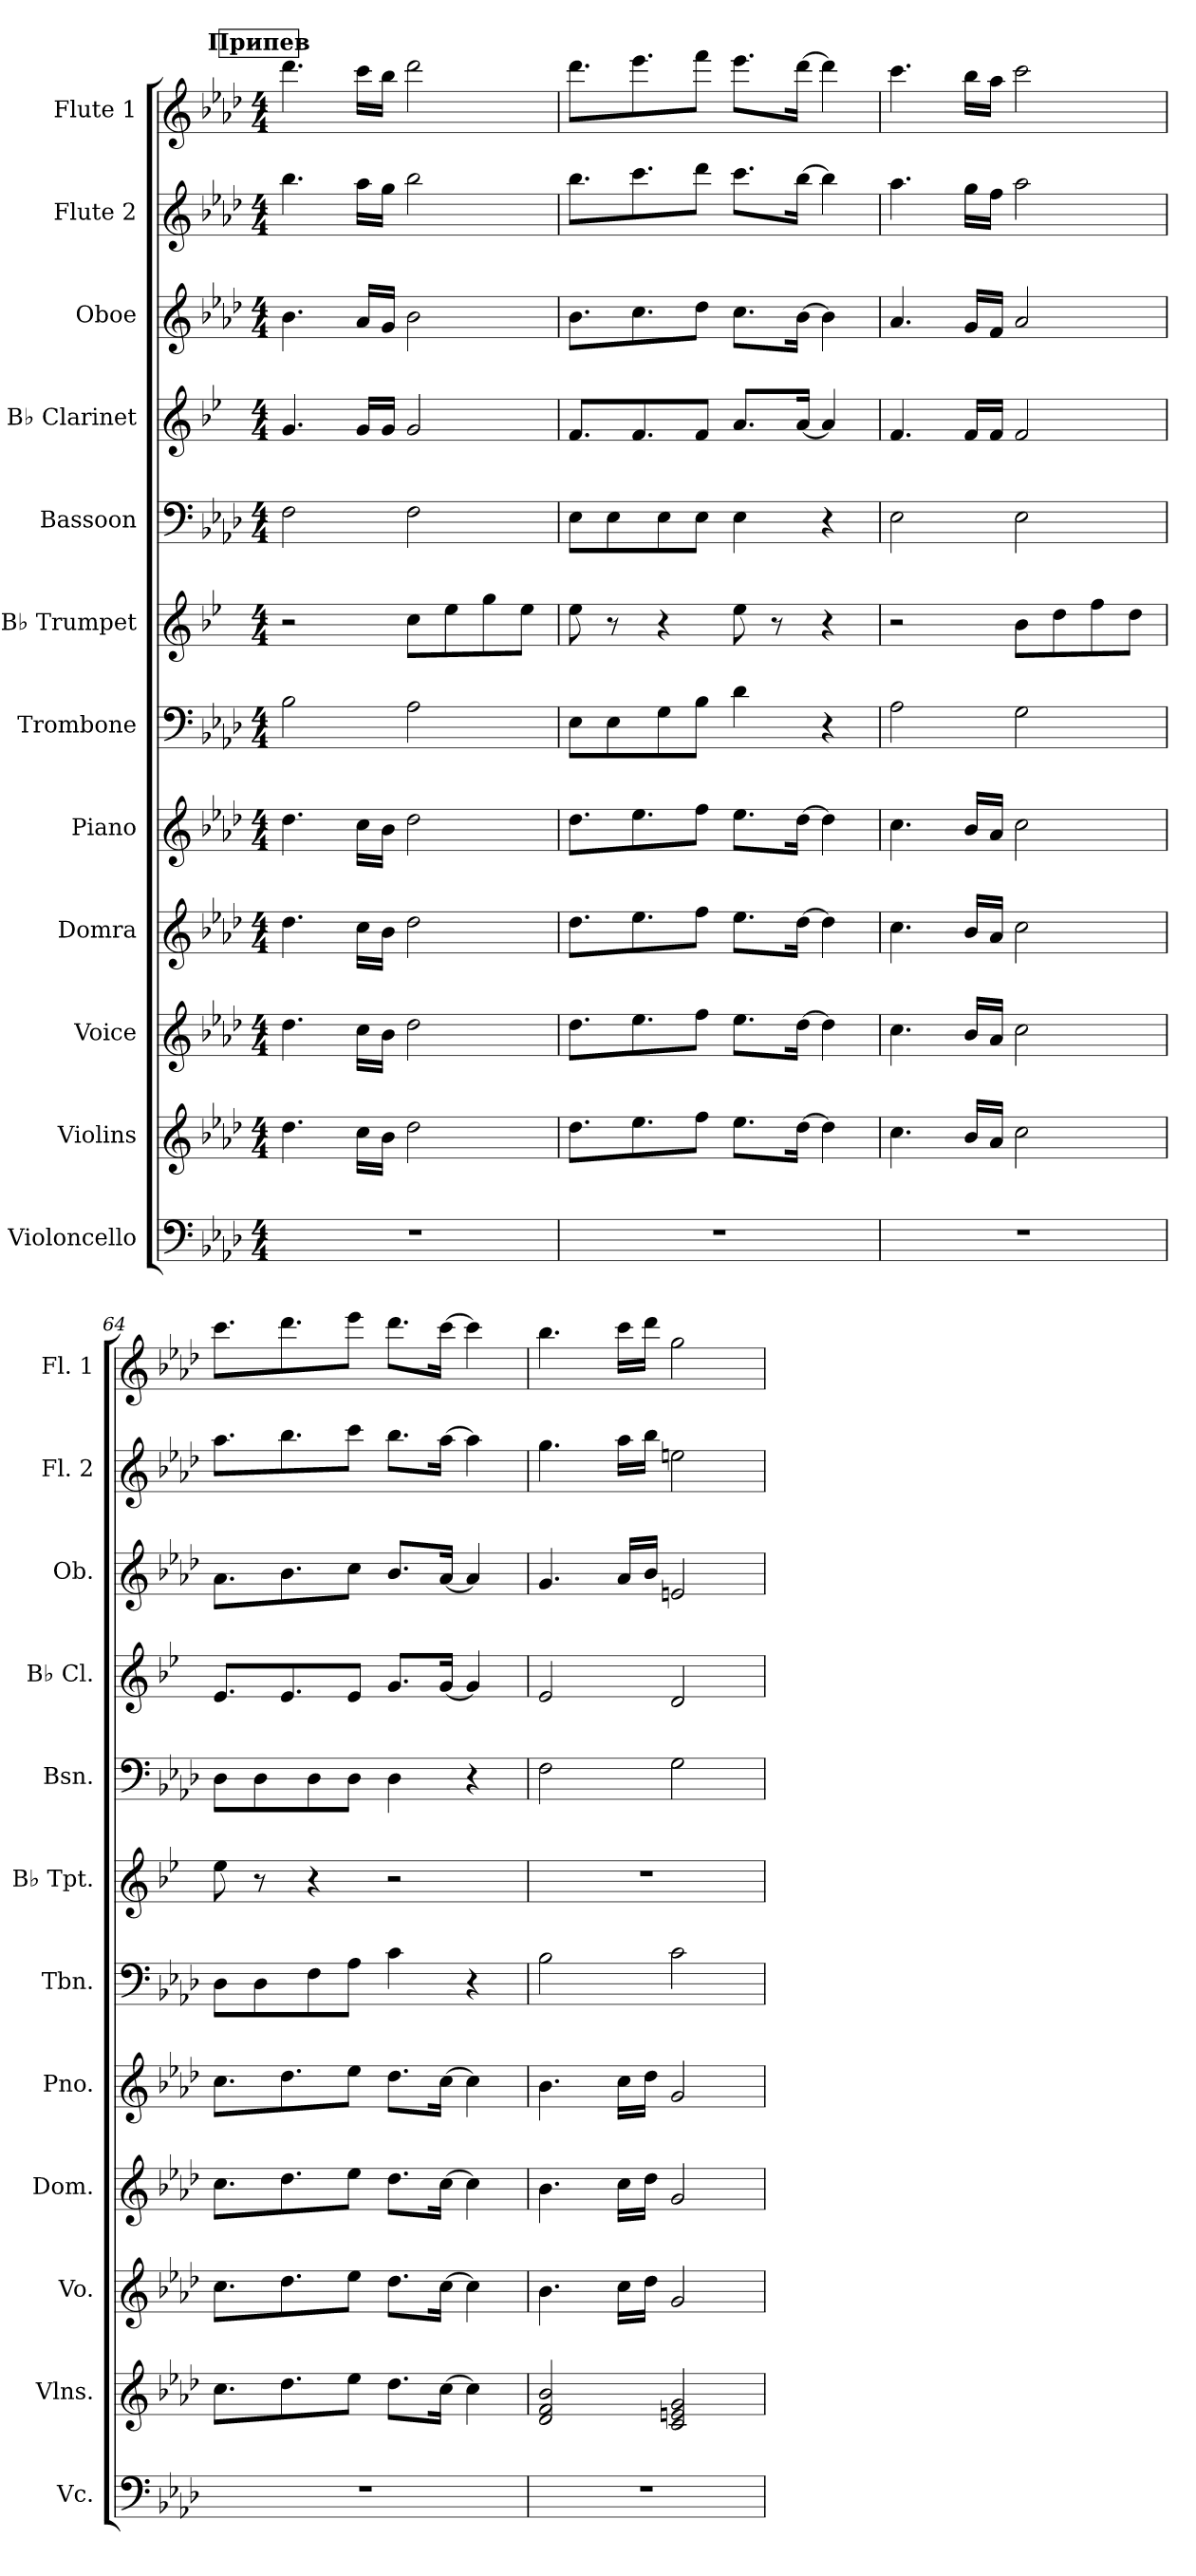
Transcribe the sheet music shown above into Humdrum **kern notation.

**kern	**kern	**kern	**kern	**kern	**kern	**kern	**kern	**kern	**kern	**kern	**kern
*part12	*part11	*part10	*part9	*part8	*part7	*part6	*part5	*part4	*part3	*part2	*part1
*staff12	*staff11	*staff10	*staff9	*staff8	*staff7	*staff6	*staff5	*staff4	*staff3	*staff2	*staff1
*I"Violoncello	*I"Violins	*I"Voice	*I"Domra	*I"Piano	*I"Trombone	*I"B♭ Trumpet	*I"Bassoon	*I"B♭ Clarinet	*I"Oboe	*I"Flute 2	*I"Flute 1
*I'Vc.	*I'Vlns.	*I'Vo.	*I'Dom.	*I'Pno.	*I'Tbn.	*I'B♭ Tpt.	*I'Bsn.	*I'B♭ Cl.	*I'Ob.	*I'Fl. 2	*I'Fl. 1
!!LO:PB:g=z
*clefF4	*clefG2	*clefG2	*clefG2	*clefG2	*clefF4	*clefG2	*clefF4	*clefG2	*clefG2	*clefG2	*clefG2
*	*	*	*	*	*	*ITrd1c2	*	*ITrd1c2	*	*	*
*k[b-e-a-d-]	*k[b-e-a-d-]	*k[b-e-a-d-]	*k[b-e-a-d-]	*k[b-e-a-d-]	*k[b-e-a-d-]	*k[b-e-a-d-]	*k[b-e-a-d-]	*k[b-e-a-d-]	*k[b-e-a-d-]	*k[b-e-a-d-]	*k[b-e-a-d-]
*M4/4	*M4/4	*M4/4	*M4/4	*M4/4	*M4/4	*M4/4	*M4/4	*M4/4	*M4/4	*M4/4	*M4/4
!!LO:REH:place=s1:a:B:fs=14:t=Припев
=61	=61	=61	=61	=61	=61	=61	=61	=61	=61	=61	=61
1r	4.dd-\	4.dd-\	4.dd-\	4.dd-\	2B-\	2r	2F\	4.f/	4.b-\	4.bb-\	4.ddd-\
.	16cc\LL	16cc\LL	16cc\LL	16cc\LL	.	.	.	16f/LL	16a-/LL	16aa-\LL	16ccc\LL
.	16b-\JJ	16b-\JJ	16b-\JJ	16b-\JJ	.	.	.	16f/JJ	16g/JJ	16gg\JJ	16bb-\JJ
.	2dd-\	2dd-\	2dd-\	2dd-\	2A-\	8b-\L	2F\	2f/	2b-\	2bb-\	2ddd-\
.	.	.	.	.	.	8dd-\	.	.	.	.	.
.	.	.	.	.	.	8ff\	.	.	.	.	.
.	.	.	.	.	.	8dd-\J	.	.	.	.	.
=62	=62	=62	=62	=62	=62	=62	=62	=62	=62	=62	=62
1r	8.dd-\L	8.dd-\L	8.dd-\L	8.dd-\L	8E-\L	8dd-\	8E-\L	8.e-/L	8.b-\L	8.bb-\L	8.ddd-\L
.	.	.	.	.	8E-\	8r	8E-\	.	.	.	.
.	8.ee-\	8.ee-\	8.ee-\	8.ee-\	.	.	.	8.e-/	8.cc\	8.ccc\	8.eee-\
.	.	.	.	.	8G\	4r	8E-\	.	.	.	.
.	8ff\J	8ff\J	8ff\J	8ff\J	8B-\J	.	8E-\J	8e-/J	8dd-\J	8ddd-\J	8fff\J
.	8.ee-\L	8.ee-\L	8.ee-\L	8.ee-\L	4d-\	8dd-\	4E-\	8.g/L	8.cc\L	8.ccc\L	8.eee-\L
.	.	.	.	.	.	8r	.	.	.	.	.
.	[16dd-\Jk	[16dd-\Jk	[16dd-\Jk	[16dd-\Jk	.	.	.	[16g/Jk	[16b-\Jk	[16bb-\Jk	[16ddd-\Jk
.	4dd-\]	4dd-\]	4dd-\]	4dd-\]	4r	4r	4r	4g/]	4b-\]	4bb-\]	4ddd-\]
=63	=63	=63	=63	=63	=63	=63	=63	=63	=63	=63	=63
1r	4.cc\	4.cc\	4.cc\	4.cc\	2A-\	2r	2E-\	4.e-/	4.a-/	4.aa-\	4.ccc\
.	16b-/LL	16b-/LL	16b-/LL	16b-/LL	.	.	.	16e-/LL	16g/LL	16gg\LL	16bb-\LL
.	16a-/JJ	16a-/JJ	16a-/JJ	16a-/JJ	.	.	.	16e-/JJ	16f/JJ	16ff\JJ	16aa-\JJ
.	2cc\	2cc\	2cc\	2cc\	2G\	8a-\L	2E-\	2e-/	2a-/	2aa-\	2ccc\
.	.	.	.	.	.	8cc\	.	.	.	.	.
.	.	.	.	.	.	8ee-\	.	.	.	.	.
.	.	.	.	.	.	8cc\J	.	.	.	.	.
=64	=64	=64	=64	=64	=64	=64	=64	=64	=64	=64	=64
1r	8.cc\L	8.cc\L	8.cc\L	8.cc\L	8D-\L	8dd-\	8D-\L	8.d-/L	8.a-\L	8.aa-\L	8.ccc\L
.	.	.	.	.	8D-\	8r	8D-\	.	.	.	.
.	8.dd-\	8.dd-\	8.dd-\	8.dd-\	.	.	.	8.d-/	8.b-\	8.bb-\	8.ddd-\
.	.	.	.	.	8F\	4r	8D-\	.	.	.	.
.	8ee-\J	8ee-\J	8ee-\J	8ee-\J	8A-\J	.	8D-\J	8d-/J	8cc\J	8ccc\J	8eee-\J
.	8.dd-\L	8.dd-\L	8.dd-\L	8.dd-\L	4c\	2r	4D-\	8.f/L	8.b-/L	8.bb-\L	8.ddd-\L
.	[16cc\Jk	[16cc\Jk	[16cc\Jk	[16cc\Jk	.	.	.	[16f/Jk	[16a-/Jk	[16aa-\Jk	[16ccc\Jk
.	4cc\]	4cc\]	4cc\]	4cc\]	4r	.	4r	4f/]	4a-/]	4aa-\]	4ccc\]
!!LO:PB:g=z
=65	=65	=65	=65	=65	=65	=65	=65	=65	=65	=65	=65
1r	2d-/ 2f/ 2b-/	4.b-\	4.b-\	4.b-\	2B-\	1r	2F\	2d-/	4.g/	4.gg\	4.bb-\
.	.	16cc\LL	16cc\LL	16cc\LL	.	.	.	.	16a-/LL	16aa-\LL	16ccc\LL
.	.	16dd-\JJ	16dd-\JJ	16dd-\JJ	.	.	.	.	16b-/JJ	16bb-\JJ	16ddd-\JJ
.	2c/ 2en/ 2g/	2g/	2g/	2g/	2c\	.	2G\	2c/	2en/	2een\	2gg\
=	=	=	=	=	=	=	=	=	=	=	=
*-	*-	*-	*-	*-	*-	*-	*-	*-	*-	*-	*-
